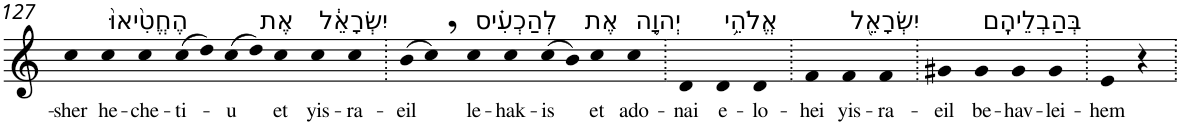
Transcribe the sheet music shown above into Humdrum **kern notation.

**kern	**text
*part1	*part1
*staff1	*staff1
*I"Piano	*
*I'Pno	*
!!LO:PB:g=z
*clefG2	*
*k[]	*
=127	=127
!	!LO:LY:b
4cc	-sher
!LO:TX:a:t=הֶחֱטִ֙יאוּ֙	!
!	!LO:LY:b
4cc	he-
!	!LO:LY:b
4cc	-che-
!	!LO:LY:b
(>8cc	-ti-
8dd)	.
!	!LO:LY:b
(>8cc	-u
8dd)	.
!LO:TX:a:t=אֶת	!
!	!LO:LY:b
4cc	et
!LO:TX:a:t=יִשְׂרָאֵ֔ל	!
!	!LO:LY:b
4cc	yis-
!	!LO:LY:b
4cc	-ra-
=128.	=128.
!	!LO:LY:b
(>8b	-eil
8cc,)	.
!LO:TX:a:t=לְהַכְעִ֗יס	!
!	!LO:LY:b
4cc	le-
!	!LO:LY:b
4cc	-hak-
!	!LO:LY:b
(>8cc	-is
8b)	.
!LO:TX:a:t=אֶת	!
!	!LO:LY:b
4cc	et
!LO:TX:a:t=יְהוָ֛ה	!
!	!LO:LY:b
4cc	ado-
=129.	=129.
!	!LO:LY:b
4d	-nai
!LO:TX:a:t=אֱלֹהֵ֥י	!
!	!LO:LY:b
4d	e-
!	!LO:LY:b
4d	-lo-
=130.	=130.
!	!LO:LY:b
4f	-hei
!LO:TX:a:t=יִשְׂרָאֵ֖ל	!
!	!LO:LY:b
4f	yis-
!	!LO:LY:b
4f	-ra-
=131.	=131.
!	!LO:LY:b
4g#X	-eil
!LO:TX:a:t=בְּהַבְלֵיהֶֽם	!
!	!LO:LY:b
4g#	be-
!	!LO:LY:b
4g#	-hav-
!	!LO:LY:b
4g#	-lei-
=132.	=132.
!	!LO:LY:b
4e	-hem
4r	.
=.	=.
*-	*-
